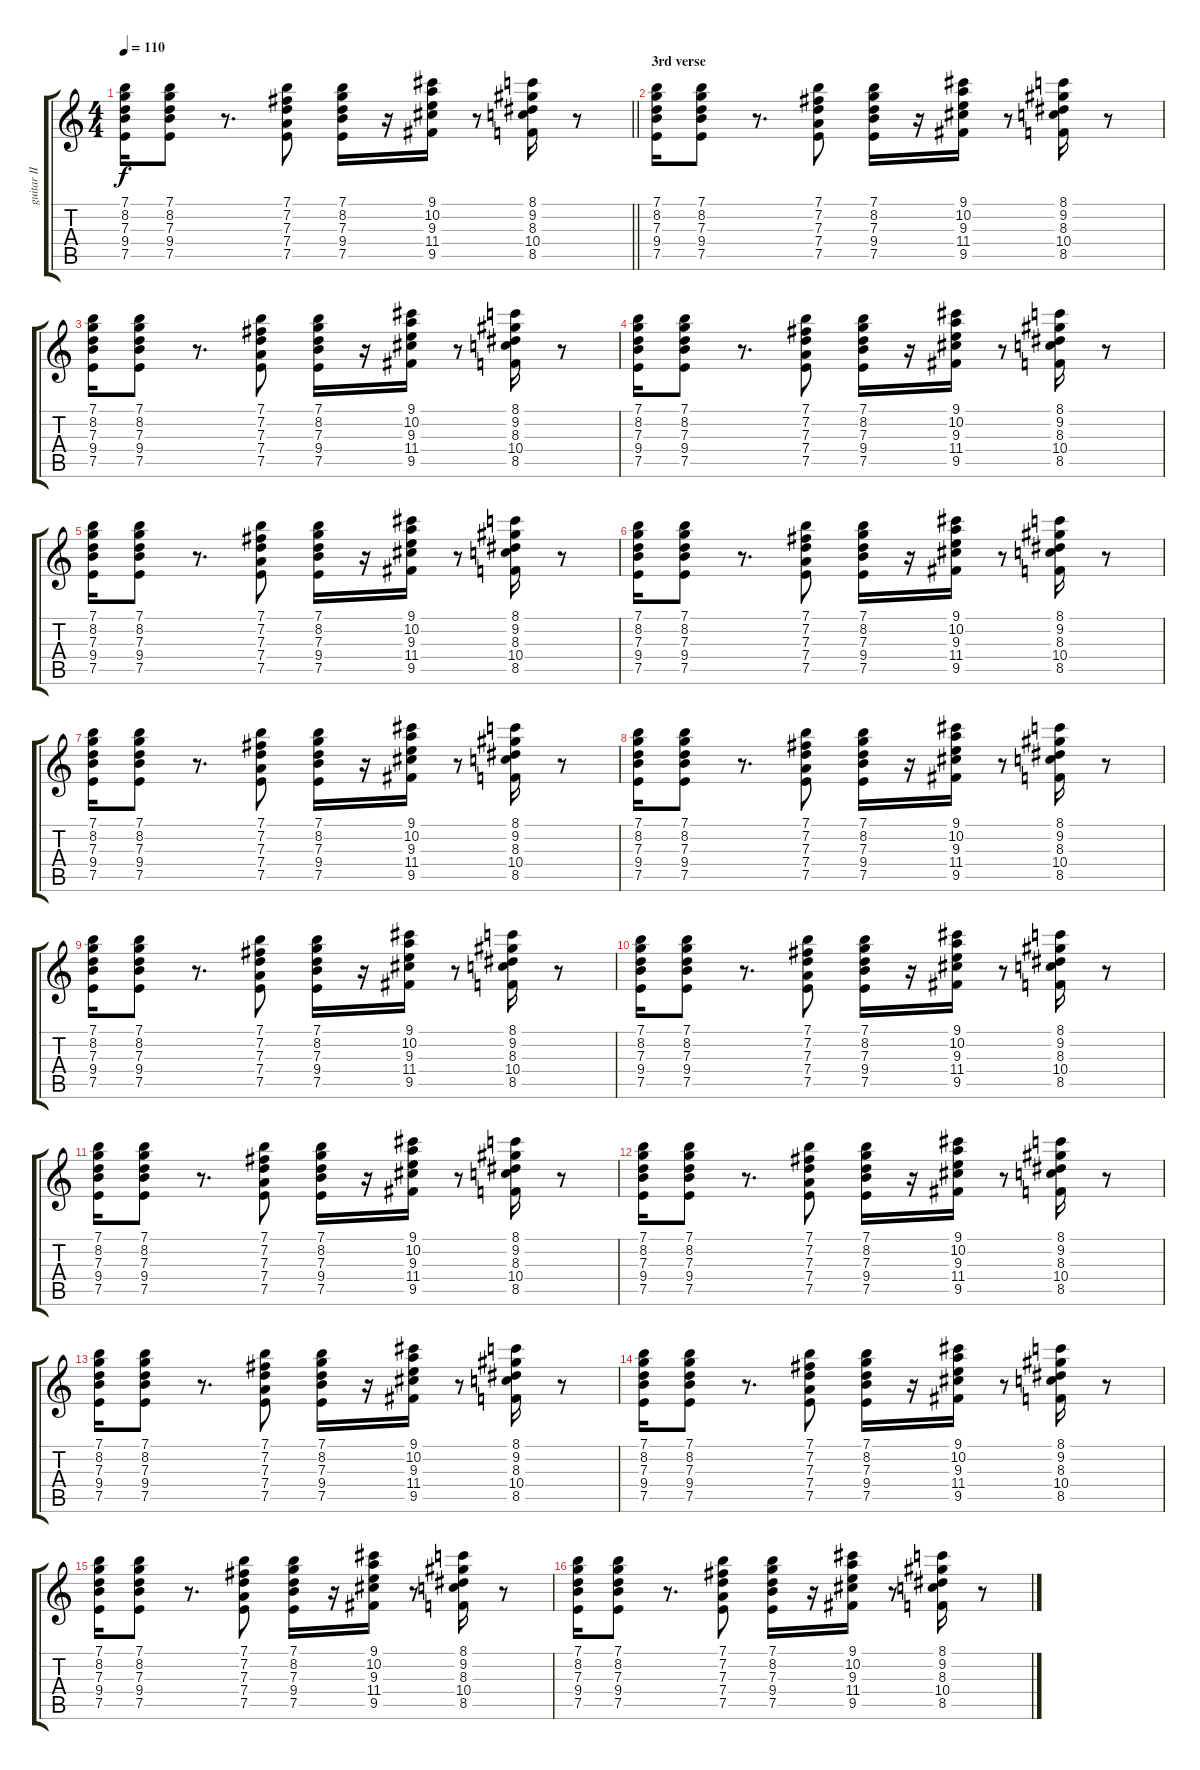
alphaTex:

\track ("guitar II" "guitar II") {instrument electricguitarclean}
\staff {score tabs}
\tuning (E4 B3 G3 D3 A2 E2) {hide}
\ts (4 4)
\tempo 110
\clef g2
\barLineRight lightlight
\ks aminor
(7.1 8.2 7.3 9.4 7.5).16{dy f} (7.1 8.2 7.3 9.4 7.5).8 r.8{d} (7.1 7.2 7.3 7.4 7.5).8 (7.1 8.2 7.3 9.4 7.5).16 r.16 (9.1 10.2 9.3 11.4 9.5).16 r.8 (8.1 9.2 8.3 10.4 8.5).16 r.8 |
\section ("" "3rd verse")
(7.1 8.2 7.3 9.4 7.5).16 (7.1 8.2 7.3 9.4 7.5).8 r.8{d} (7.1 7.2 7.3 7.4 7.5).8 (7.1 8.2 7.3 9.4 7.5).16 r.16 (9.1 10.2 9.3 11.4 9.5).16 r.8 (8.1 9.2 8.3 10.4 8.5).16 r.8 |
(7.1 8.2 7.3 9.4 7.5).16 (7.1 8.2 7.3 9.4 7.5).8 r.8{d} (7.1 7.2 7.3 7.4 7.5).8 (7.1 8.2 7.3 9.4 7.5).16 r.16 (9.1 10.2 9.3 11.4 9.5).16 r.8 (8.1 9.2 8.3 10.4 8.5).16 r.8 |
(7.1 8.2 7.3 9.4 7.5).16 (7.1 8.2 7.3 9.4 7.5).8 r.8{d} (7.1 7.2 7.3 7.4 7.5).8 (7.1 8.2 7.3 9.4 7.5).16 r.16 (9.1 10.2 9.3 11.4 9.5).16 r.8 (8.1 9.2 8.3 10.4 8.5).16 r.8 |
(7.1 8.2 7.3 9.4 7.5).16 (7.1 8.2 7.3 9.4 7.5).8 r.8{d} (7.1 7.2 7.3 7.4 7.5).8 (7.1 8.2 7.3 9.4 7.5).16 r.16 (9.1 10.2 9.3 11.4 9.5).16 r.8 (8.1 9.2 8.3 10.4 8.5).16 r.8 |
(7.1 8.2 7.3 9.4 7.5).16 (7.1 8.2 7.3 9.4 7.5).8 r.8{d} (7.1 7.2 7.3 7.4 7.5).8 (7.1 8.2 7.3 9.4 7.5).16 r.16 (9.1 10.2 9.3 11.4 9.5).16 r.8 (8.1 9.2 8.3 10.4 8.5).16 r.8 |
(7.1 8.2 7.3 9.4 7.5).16 (7.1 8.2 7.3 9.4 7.5).8 r.8{d} (7.1 7.2 7.3 7.4 7.5).8 (7.1 8.2 7.3 9.4 7.5).16 r.16 (9.1 10.2 9.3 11.4 9.5).16 r.8 (8.1 9.2 8.3 10.4 8.5).16 r.8 |
(7.1 8.2 7.3 9.4 7.5).16 (7.1 8.2 7.3 9.4 7.5).8 r.8{d} (7.1 7.2 7.3 7.4 7.5).8 (7.1 8.2 7.3 9.4 7.5).16 r.16 (9.1 10.2 9.3 11.4 9.5).16 r.8 (8.1 9.2 8.3 10.4 8.5).16 r.8 |
(7.1 8.2 7.3 9.4 7.5).16 (7.1 8.2 7.3 9.4 7.5).8 r.8{d} (7.1 7.2 7.3 7.4 7.5).8 (7.1 8.2 7.3 9.4 7.5).16 r.16 (9.1 10.2 9.3 11.4 9.5).16 r.8 (8.1 9.2 8.3 10.4 8.5).16 r.8 |
(7.1 8.2 7.3 9.4 7.5).16 (7.1 8.2 7.3 9.4 7.5).8 r.8{d} (7.1 7.2 7.3 7.4 7.5).8 (7.1 8.2 7.3 9.4 7.5).16 r.16 (9.1 10.2 9.3 11.4 9.5).16 r.8 (8.1 9.2 8.3 10.4 8.5).16 r.8 |
(7.1 8.2 7.3 9.4 7.5).16 (7.1 8.2 7.3 9.4 7.5).8 r.8{d} (7.1 7.2 7.3 7.4 7.5).8 (7.1 8.2 7.3 9.4 7.5).16 r.16 (9.1 10.2 9.3 11.4 9.5).16 r.8 (8.1 9.2 8.3 10.4 8.5).16 r.8 |
(7.1 8.2 7.3 9.4 7.5).16 (7.1 8.2 7.3 9.4 7.5).8 r.8{d} (7.1 7.2 7.3 7.4 7.5).8 (7.1 8.2 7.3 9.4 7.5).16 r.16 (9.1 10.2 9.3 11.4 9.5).16 r.8 (8.1 9.2 8.3 10.4 8.5).16 r.8 |
(7.1 8.2 7.3 9.4 7.5).16 (7.1 8.2 7.3 9.4 7.5).8 r.8{d} (7.1 7.2 7.3 7.4 7.5).8 (7.1 8.2 7.3 9.4 7.5).16 r.16 (9.1 10.2 9.3 11.4 9.5).16 r.8 (8.1 9.2 8.3 10.4 8.5).16 r.8 |
(7.1 8.2 7.3 9.4 7.5).16 (7.1 8.2 7.3 9.4 7.5).8 r.8{d} (7.1 7.2 7.3 7.4 7.5).8 (7.1 8.2 7.3 9.4 7.5).16 r.16 (9.1 10.2 9.3 11.4 9.5).16 r.8 (8.1 9.2 8.3 10.4 8.5).16 r.8 |
(7.1 8.2 7.3 9.4 7.5).16 (7.1 8.2 7.3 9.4 7.5).8 r.8{d} (7.1 7.2 7.3 7.4 7.5).8 (7.1 8.2 7.3 9.4 7.5).16 r.16 (9.1 10.2 9.3 11.4 9.5).16 r.8 (8.1 9.2 8.3 10.4 8.5).16 r.8 |
(7.1 8.2 7.3 9.4 7.5).16 (7.1 8.2 7.3 9.4 7.5).8 r.8{d} (7.1 7.2 7.3 7.4 7.5).8 (7.1 8.2 7.3 9.4 7.5).16 r.16 (9.1 10.2 9.3 11.4 9.5).16 r.8 (8.1 9.2 8.3 10.4 8.5).16 r.8
